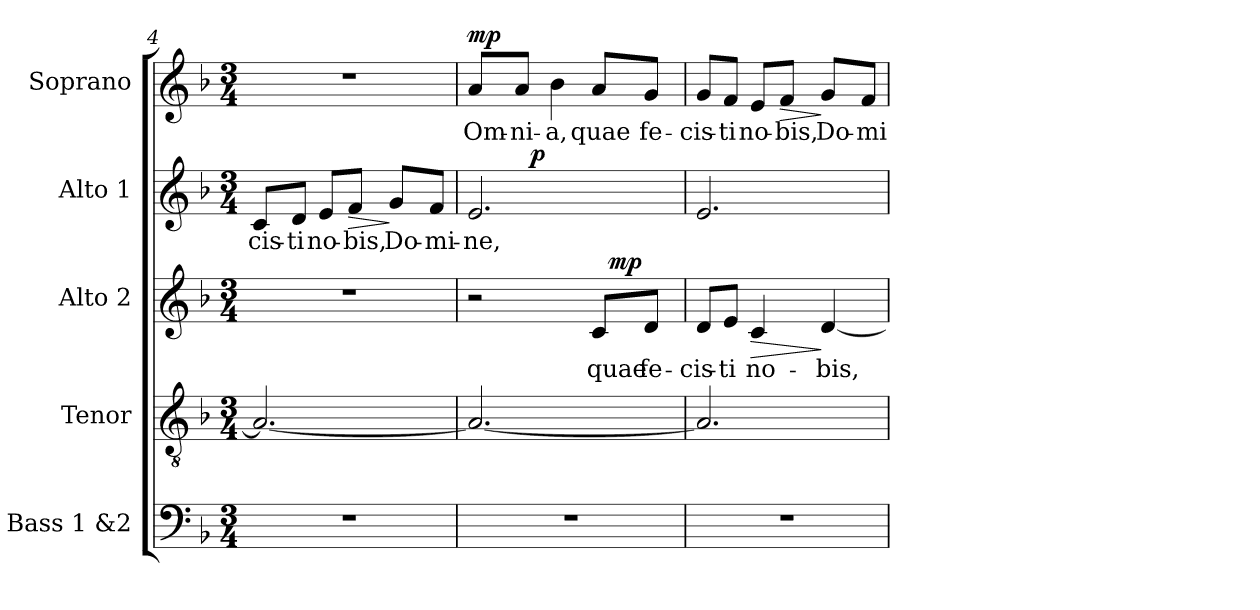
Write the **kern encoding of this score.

**kern	**kern	**text	**kern	**text	**dynam	**kern	**text	**dynam	**kern	**text	**dynam
*part5	*part4	*part4	*part3	*part3	*part3	*part2	*part2	*part2	*part1	*part1	*part1
*staff5	*staff4	*staff4	*staff3	*staff3	*staff3	*staff2	*staff2	*staff2	*staff1	*staff1	*staff1
*I"Bass 1 &2	*I"Tenor	*	*I"Alto 2	*	*	*I"Alto 1	*	*	*I"Soprano	*	*
*I'B	*I'T	*	*I'A2	*	*	*I'A1	*	*	*I'S	*	*
*clefF4	*clefGv2	*	*clefG2	*	*	*clefG2	*	*	*clefG2	*	*
*k[b-]	*k[b-]	*	*k[b-]	*	*	*k[b-]	*	*	*k[b-]	*	*
*F:	*F:	*	*F:	*	*	*F:	*	*	*F:	*	*
*M3/4	*M3/4	*	*M3/4	*	*	*M3/4	*	*	*M3/4	*	*
=4	=4	=4	=4	=4	=4	=4	=4	=4	=4	=4	=4
!	!	!LO:LY:b	!	!	!	!	!LO:LY:b	!	!	!	!
2.r	2.A/_<	.	2.r	.	.	8c/L	-cis-	.	2.r	.	.
!	!	!	!	!	!	!	!LO:LY:b	!	!	!	!
.	.	.	.	.	.	8d/J	-ti	.	.	.	.
!	!	!	!	!	!	!	!LO:LY:b	!	!	!	!
.	.	.	.	.	.	8e/L	no-	.	.	.	.
!	!	!	!	!	!	!	!LO:LY:b	!LO:HP:b	!	!	!
.	.	.	.	.	.	8f/J	-bis,	>	.	.	.
!	!	!	!	!	!	!	!LO:LY:b	!	!	!	!
.	.	.	.	.	.	8g/L	Do-	]	.	.	.
!	!	!	!	!	!	!	!LO:LY:b	!	!	!	!
.	.	.	.	.	.	8f/J	-mi-	.	.	.	.
=5	=5	=5	=5	=5	=5	=5	=5	=5	=5	=5	=5
!	!	!LO:LY:b	!	!	!	!	!LO:LY:b	!	!	!LO:LY:b	!LO:DY:a
*	*	*	*^	*	*	*^	*	*	*	*	*
2.r	2.A/_<	.	2r	2ryy	.	.	2.e/	8ryy	-ne,	.	8a/L	Om-	mp
!	!	!	!	!	!	!	!	!	!	!	!	!LO:LY:b	!
.	.	.	.	.	.	.	.	32.ryy	.	.	8a/J	-ni-	.
!	!	!	!	!	!	!	!	!	!	!LO:DY:a	!	!	!
.	.	.	.	.	.	.	.	2ryy	.	p	.	.	.
!	!	!	!	!	!	!	!	!	!	!	!	!LO:LY:b	!
.	.	.	.	.	.	.	.	.	.	.	4b-\	-a,	.
!	!	!	!	!	!LO:LY:b:cj	!	!	!	!	!	!	!LO:LY:b	!
.	.	.	8c/L	32ryy	quae	.	.	.	.	.	8a/L	quae	.
!	!	!	!	!	!	!LO:DY:a	!	!	!	!	!	!	!
.	.	.	.	8..ryy	.	mp	.	.	.	.	.	.	.
!	!	!	!	!	!LO:LY:b:cj	!	!	!	!	!	!	!LO:LY:b	!
.	.	.	8d/J	.	fe-	.	.	.	.	.	8g/J	fe-	.
.	.	.	.	.	.	.	.	16ryy	.	.	.	.	.
.	.	.	.	.	.	.	.	64ryy	.	.	.	.	.
!!LO:PB:g=z
=6	=6	=6	=6	=6	=6	=6	=6	=6	=6	=6	=6	=6	=6
!	!	!LO:LY:b	!	!	!LO:LY:b:cj	!	!	!	!LO:LY:b	!	!	!LO:LY:b	!
*	*	*	*v	*v	*	*	*	*	*	*	*	*	*
*	*	*	*	*	*	*v	*v	*	*	*	*	*
2.r	2.A/]	.	8d/L	-cis-	.	2.e/	.	.	8g/L	-cis-	.
!	!	!	!	!LO:LY:b:cj	!	!	!	!	!	!LO:LY:b	!
.	.	.	8e/J	-ti	.	.	.	.	8f/J	-ti	.
!	!	!	!	!LO:LY:b:cj	!LO:HP:b	!	!	!	!	!LO:LY:b	!
.	.	.	4c/	no-	>	.	.	.	8e/L	no-	.
!	!	!	!	!	!	!	!	!	!	!LO:LY:b	!LO:HP:b
.	.	.	.	.	.	.	.	.	8f/J	-bis,	>
!	!	!	!	!LO:LY:b:cj	!	!	!	!	!	!LO:LY:b	!
.	.	.	[<4d/	-bis,	]	.	.	.	8g/L	Do-	]
!	!	!	!	!	!	!	!	!	!	!LO:LY:b	!
.	.	.	.	.	.	.	.	.	8f/J	-mi-	.
=	=	=	=	=	=	=	=	=	=	=	=
*-	*-	*-	*-	*-	*-	*-	*-	*-	*-	*-	*-
